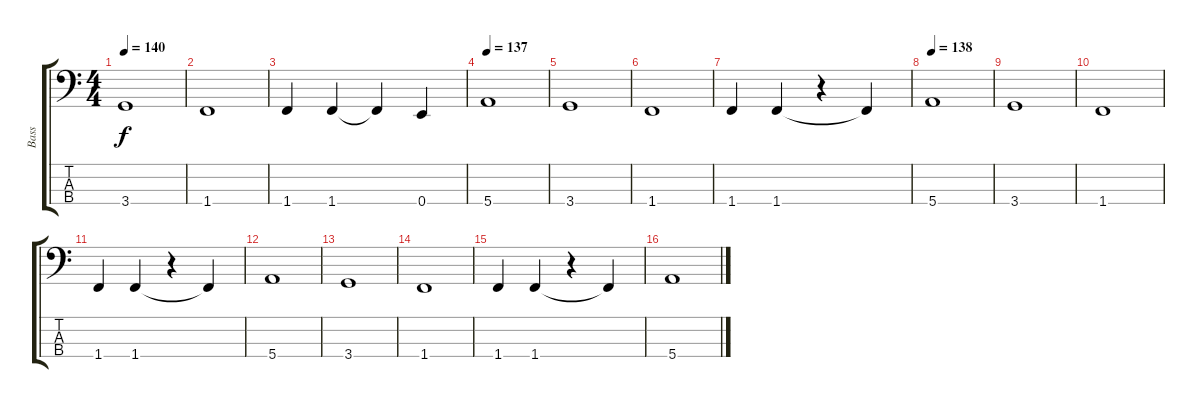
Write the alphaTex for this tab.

\track ("Bass" "Bass") {instrument electricbassfinger}
\staff {score tabs}
\tuning (G2 D2 A1 E1) {hide}
\ts (4 4)
\tempo 140
\clef f4
\ks c
3.4.1{dy f} |
1.4.1 |
1.4.4 1.4.4 1.4{t}.4 0.4.4 |
\tempo 137
5.4.1 |
3.4.1 |
1.4.1 |
1.4.4 1.4.4 r.4 1.4{t}.4 |
\tempo 138
5.4.1 |
3.4.1 |
1.4.1 |
1.4.4 1.4.4 r.4 1.4{t}.4 |
5.4.1 |
3.4.1 |
1.4.1 |
1.4.4 1.4.4 r.4 1.4{t}.4 |
5.4.1
